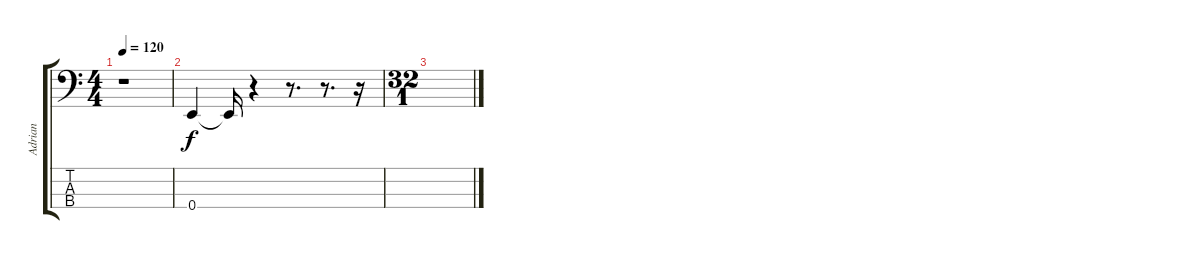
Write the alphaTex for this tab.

\track ("Adrian" "Adrian") {instrument electricbassfinger}
\staff {score tabs}
\tuning (G2 D2 A1 E1) {hide}
\ts (4 4)
\tempo 120
\clef f4
\ks c
r.1{dy f} |
0.4.4 0.4{t}.16 r.4 r.8{d} r.8{d} r.16 |
\ts (32 1)
